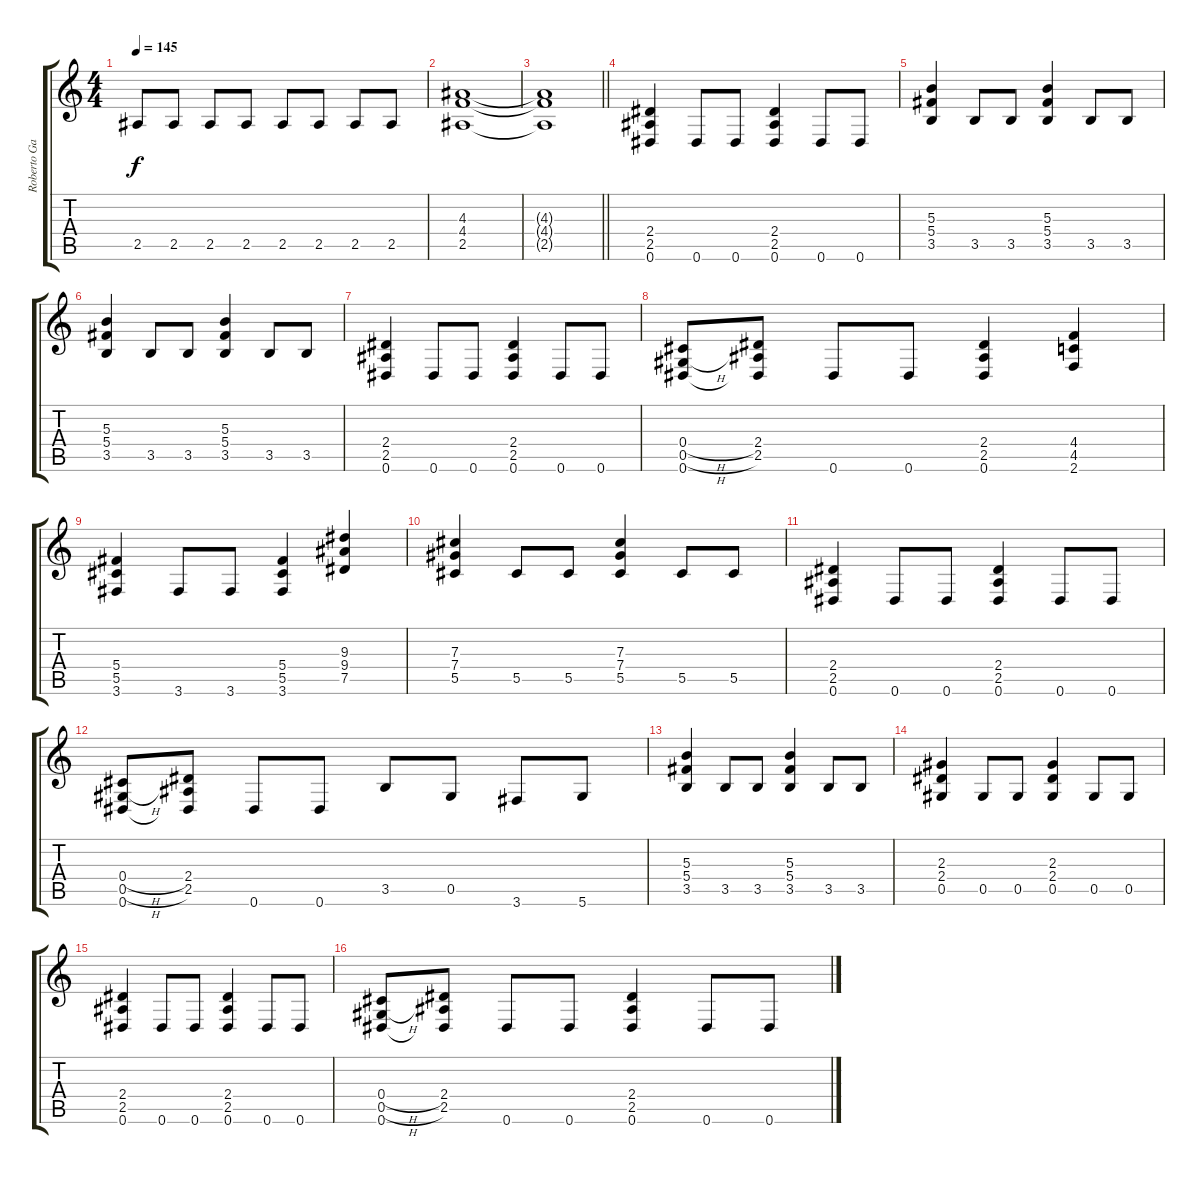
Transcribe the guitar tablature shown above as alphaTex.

\track ("Roberto García" "Roberto Ga") {instrument distortionguitar}
\staff {score tabs}
\tuning (Eb4 Bb3 Gb3 Db3 Ab2 Eb2) {hide}
\ts (4 4)
\tempo 145
\clef g2
\ks c
2.5.8{dy f} 2.5.8 2.5.8 2.5.8 2.5.8 2.5.8 2.5.8 2.5.8 |
(4.3 4.4 2.5).1 |
\barLineRight lightlight
(4.3{t} 4.4{t} 2.5{t}).1 |
(2.4 2.5 0.6).4 0.6.8 0.6.8 (2.4 2.5 0.6).4 0.6.8 0.6.8 |
(5.3 5.4 3.5).4 3.5.8 3.5.8 (5.3 5.4 3.5).4 3.5.8 3.5.8 |
(5.3 5.4 3.5).4 3.5.8 3.5.8 (5.3 5.4 3.5).4 3.5.8 3.5.8 |
(2.4 2.5 0.6).4 0.6.8 0.6.8 (2.4 2.5 0.6).4 0.6.8 0.6.8 |
(0.4{h} 0.5{h} 0.6).8 (2.4 2.5 0.6{t}).8 0.6.8 0.6.8 (2.4 2.5 0.6).4 (4.4 4.5 2.6).4 |
(5.4 5.5 3.6).4 3.6.8 3.6.8 (5.4 5.5 3.6).4 (9.3 9.4 7.5).4 |
(7.3 7.4 5.5).4 5.5.8 5.5.8 (7.3 7.4 5.5).4 5.5.8 5.5.8 |
(2.4 2.5 0.6).4 0.6.8 0.6.8 (2.4 2.5 0.6).4 0.6.8 0.6.8 |
(0.4{h} 0.5{h} 0.6).8 (2.4 2.5 0.6{t}).8 0.6.8 0.6.8 3.5.8 0.5.8 3.6.8 5.6.8 |
(5.3 5.4 3.5).4 3.5.8 3.5.8 (5.3 5.4 3.5).4 3.5.8 3.5.8 |
(2.3 2.4 0.5).4 0.5.8 0.5.8 (2.3 2.4 0.5).4 0.5.8 0.5.8 |
(2.4 2.5 0.6).4 0.6.8 0.6.8 (2.4 2.5 0.6).4 0.6.8 0.6.8 |
(0.4{h} 0.5{h} 0.6).8 (2.4 2.5 0.6{t}).8 0.6.8 0.6.8 (2.4 2.5 0.6).4 0.6.8 0.6.8
